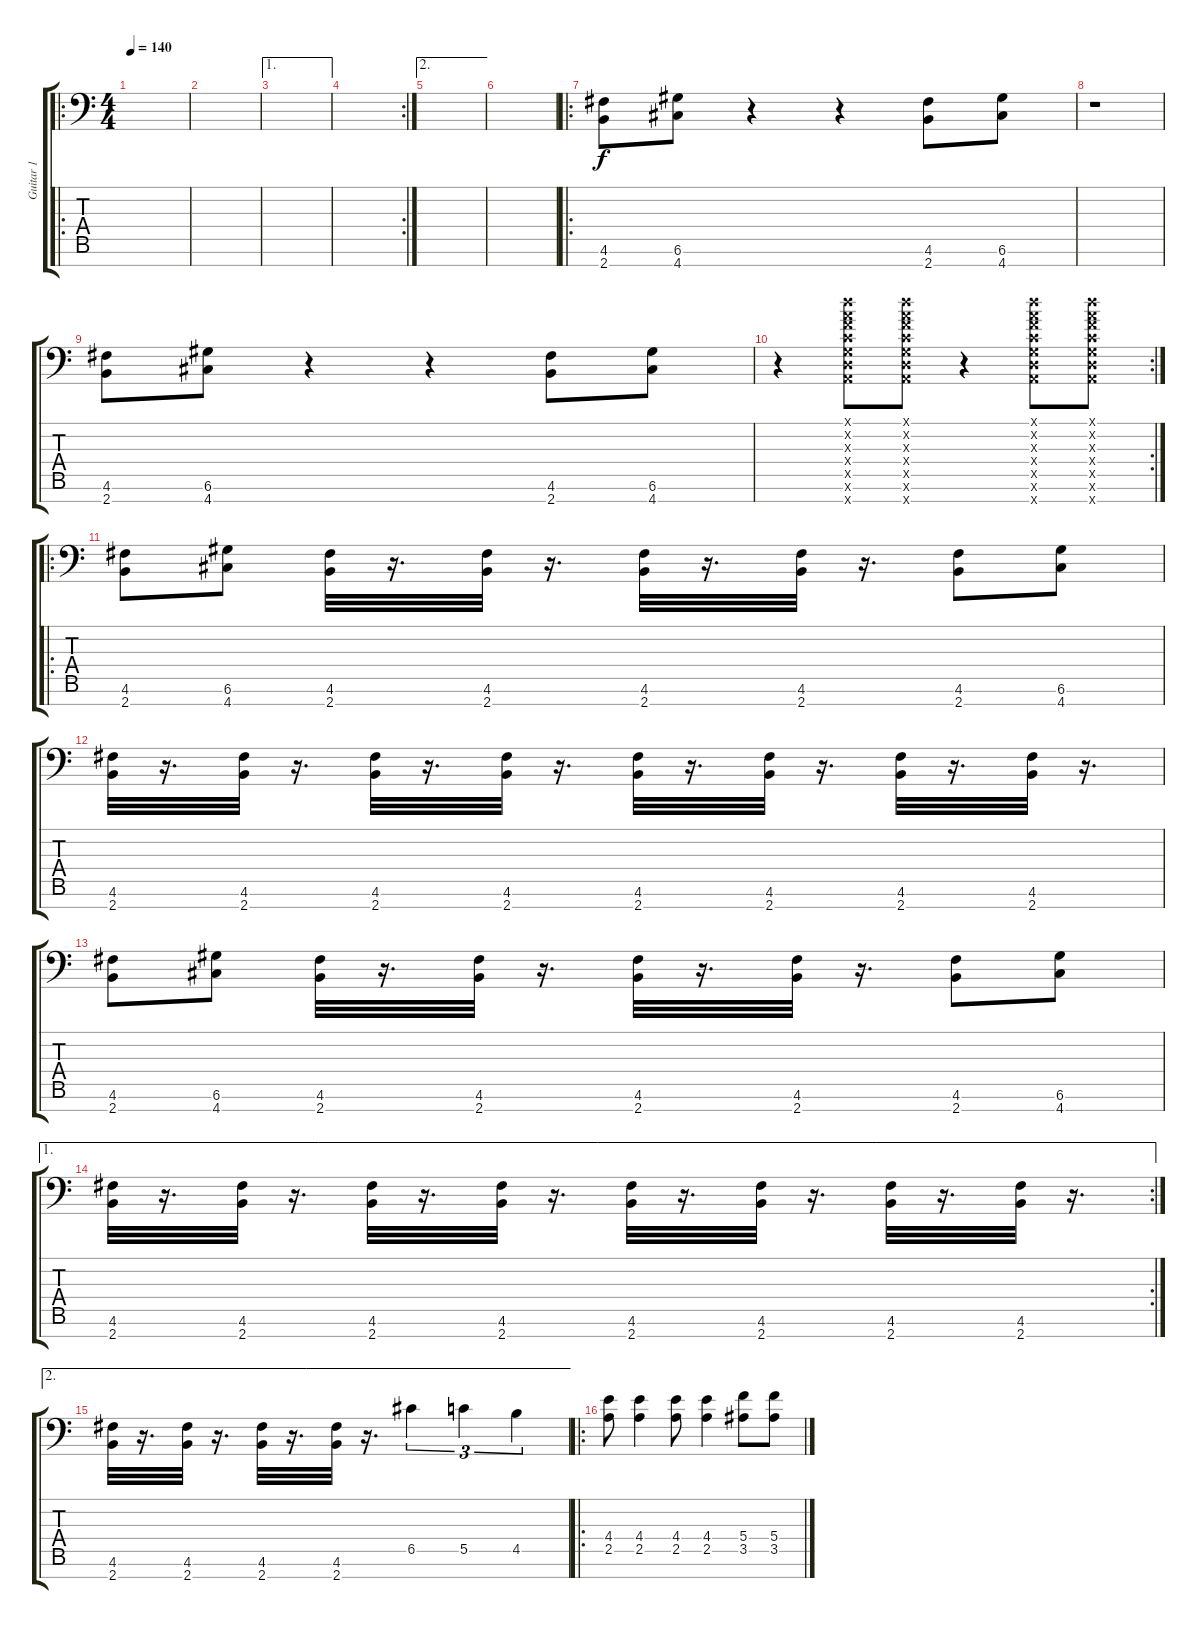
\track ("Guitar 1" "Guitar 1") {instrument distortionguitar}
\staff {score tabs}
\tuning (D4 A3 F3 C3 G2 D2 A1) {hide}
\ro
\ts (4 4)
\tempo 140
\clef f4
\ks c
|
|
\ae 1
|
\rc 2
|
\ae 2
|
|
\ro
(4.6 2.7).8 (6.6 4.7).8 r.4 r.4 (4.6 2.7).8 (6.6 4.7).8 |
r.1 |
(4.6 2.7).8 (6.6 4.7).8 r.4 r.4 (4.6 2.7).8 (6.6 4.7).8 |
\rc 2
r.4 (0.1{x} 0.2{x} 0.3{x} 0.4{x} 0.5{x} 0.6{x} 0.7{x}).8 (0.1{x} 0.2{x} 0.3{x} 0.4{x} 0.5{x} 0.6{x} 0.7{x}).8 r.4 (0.1{x} 0.2{x} 0.3{x} 0.4{x} 0.5{x} 0.6{x} 0.7{x}).8 (0.1{x} 0.2{x} 0.3{x} 0.4{x} 0.5{x} 0.6{x} 0.7{x}).8 |
\ro
(4.6 2.7).8 (6.6 4.7).8 (4.6 2.7).32 r.16{d} (4.6 2.7).32 r.16{d} (4.6 2.7).32 r.16{d} (4.6 2.7).32 r.16{d} (4.6 2.7).8 (6.6 4.7).8 |
(4.6 2.7).32 r.16{d} (4.6 2.7).32 r.16{d} (4.6 2.7).32 r.16{d} (4.6 2.7).32 r.16{d} (4.6 2.7).32 r.16{d} (4.6 2.7).32 r.16{d} (4.6 2.7).32 r.16{d} (4.6 2.7).32 r.16{d} |
(4.6 2.7).8 (6.6 4.7).8 (4.6 2.7).32 r.16{d} (4.6 2.7).32 r.16{d} (4.6 2.7).32 r.16{d} (4.6 2.7).32 r.16{d} (4.6 2.7).8 (6.6 4.7).8 |
\ae 1
\rc 2
(4.6 2.7).32 r.16{d} (4.6 2.7).32 r.16{d} (4.6 2.7).32 r.16{d} (4.6 2.7).32 r.16{d} (4.6 2.7).32 r.16{d} (4.6 2.7).32 r.16{d} (4.6 2.7).32 r.16{d} (4.6 2.7).32 r.16{d} |
\ae 2
(4.6 2.7).32 r.16{d} (4.6 2.7).32 r.16{d} (4.6 2.7).32 r.16{d} (4.6 2.7).32 r.16{d} 6.5.4{tu (3 2)} 5.5.4{tu (3 2)} 4.5.4{tu (3 2)} |
\ro
(4.4 2.5).8 (4.4 2.5).4 (4.4 2.5).8 (4.4 2.5).4 (5.4 3.5).8 (5.4 3.5).8
